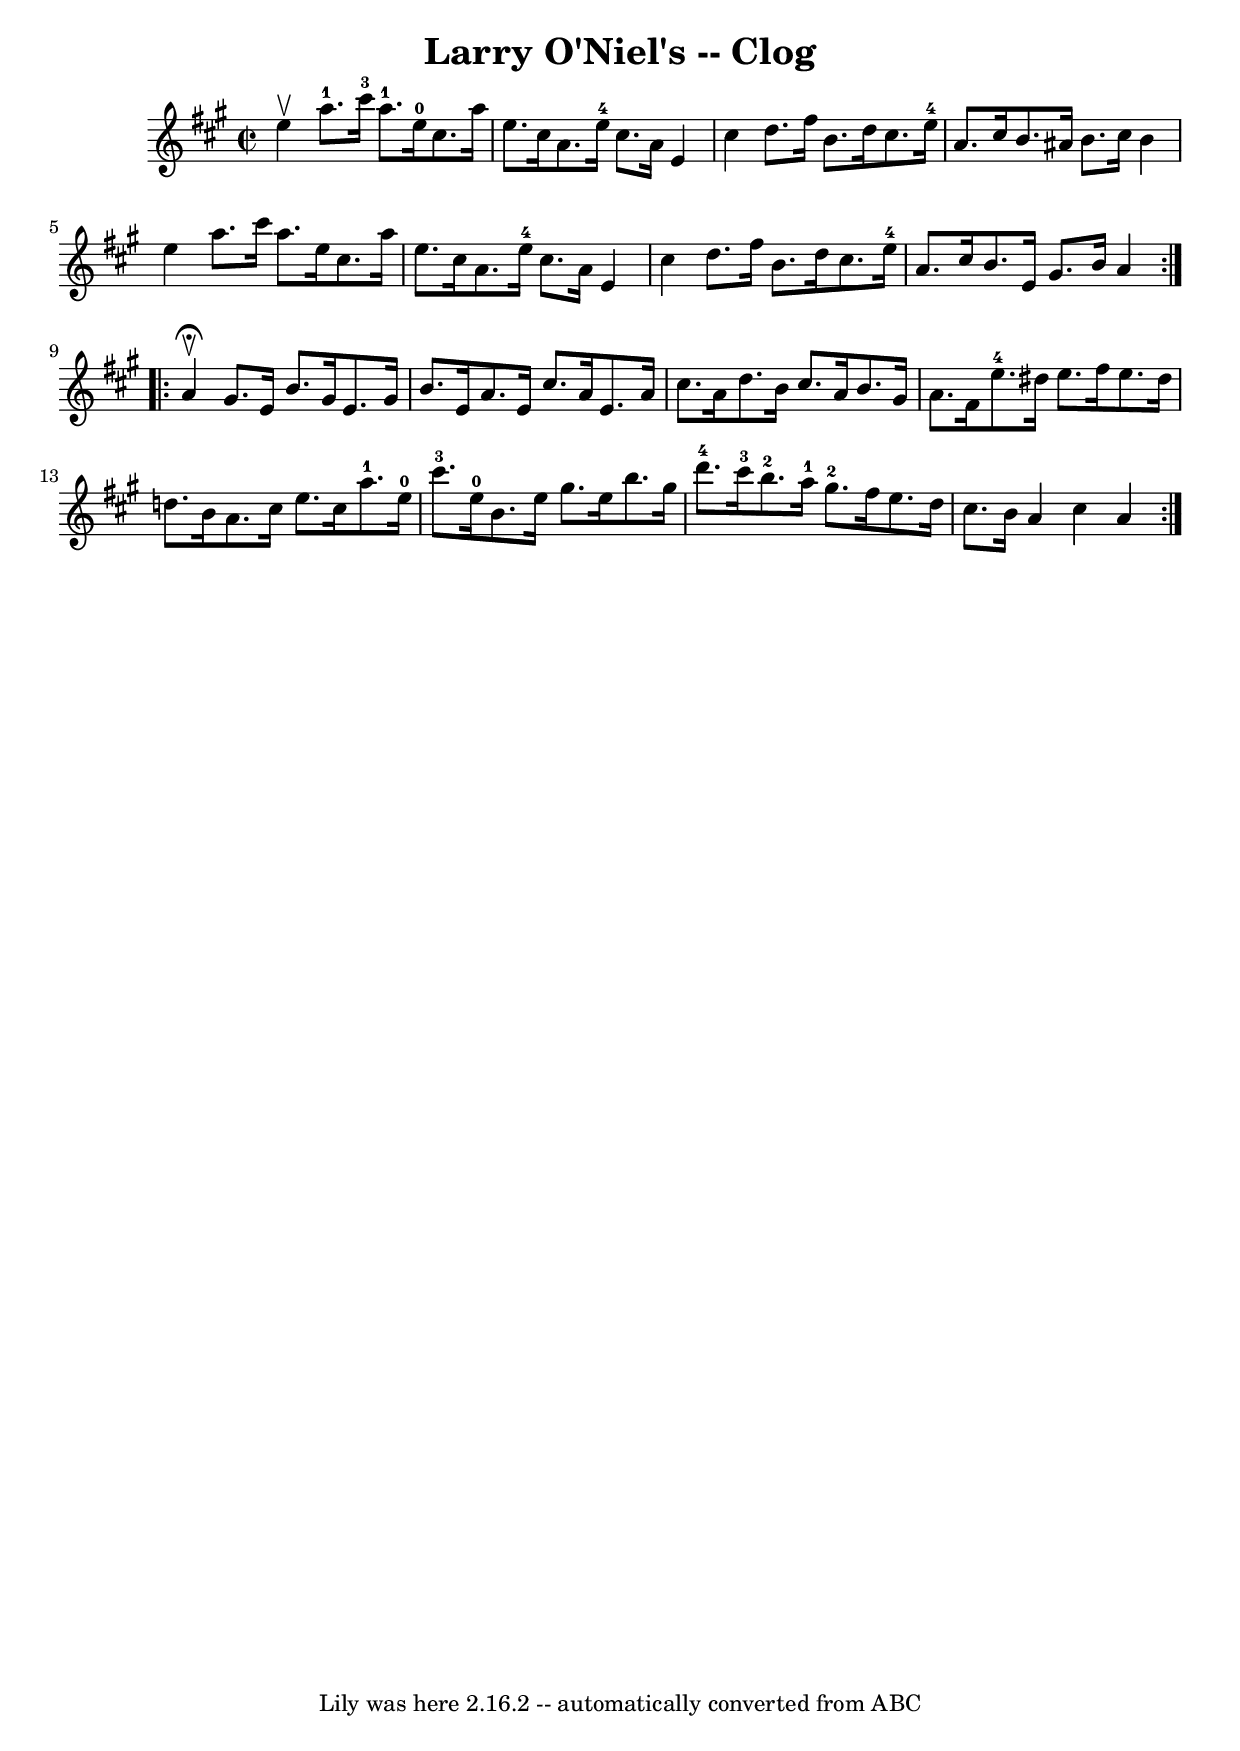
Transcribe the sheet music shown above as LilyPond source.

\version "2.7.40"
\include "Mammoth.ily"
\header {
	%% book = "Ryan's Mammoth Collection"
	crossRefNumber = "1"
	footnotes = "\\\\156 927"
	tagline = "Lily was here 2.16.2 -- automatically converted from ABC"
	title = "Larry O'Niel's -- Clog"
}
voicedefault =  {


\repeat volta 2 {
\override Staff.TimeSignature #'style = #'C
 \time 2/2 \key a \major e''4^\upbow |
 a''8.-1 cis'''16 
-3 a''8.-1 e''16-0 cis''8. a''16 e''8. cis''16    
|
 a'8. e''16-4 cis''8. a'16 e'4 cis''4    |
    
 d''8. fis''16 b'8. d''16 cis''8. e''16-4 a'8. cis''16   
 |
 b'8. ais'16 b'8. cis''16 b'4 e''4    |
     
a''8. cis'''16 a''8. e''16 cis''8. a''16 e''8. cis''16    
|
 a'8. e''16-4 cis''8. a'16 e'4 cis''4    |
   
d''8. fis''16 b'8. d''16 cis''8. e''16-4 a'8. cis''16    
|
 b'8. e'16 gis'8. b'16 a'4    }     \repeat volta 2 {   
a'4^\fermata^\upbow |
 gis'8. e'16 b'8. gis'16 e'8.    
gis'16 b'8. e'16    |
 a'8. e'16 cis''8. a'16 e'8.    
a'16 cis''8. a'16    |
 d''8. b'16 cis''8. a'16 b'8.  
 gis'16 a'8. fis'16    |
 e''8.-4 dis''16 e''8.    
fis''16 e''8. dis''16 d''!8. b'16    |
 a'8. cis''16   
 e''8. cis''16 a''8.-1 e''16-0 cis'''8.-3 e''16-0   
|
 b'8. e''16 gis''8. e''16 b''8. gis''16 d'''8.-4 
 cis'''16-3   |
 b''8.-2 a''16-1 gis''8.-2   
fis''16 e''8. d''16 cis''8. b'16    |
 a'4 cis''4 a'4 
 }   
}

\score{
    <<

	\context Staff="default"
	{
	    \voicedefault 
	}

    >>
	\layout {
	}
	\midi {}
}
